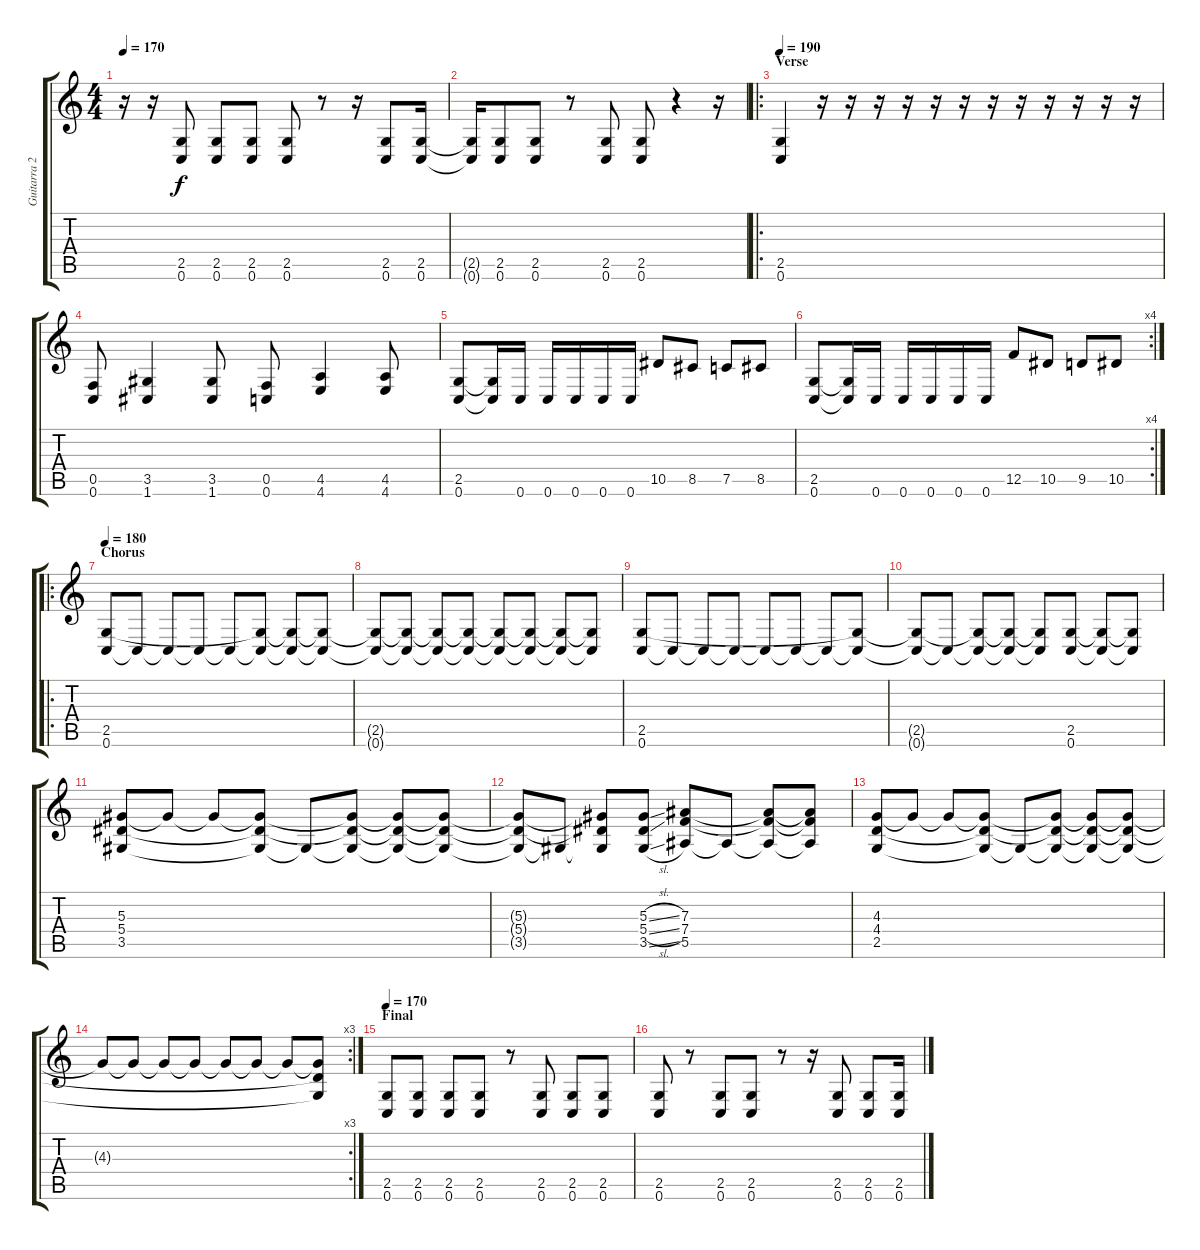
\track ("Guitarra 2" "Guitarra 2") {instrument distortionguitar}
\staff {score tabs}
\tuning (C4 G3 Eb3 Bb2 F2 C2) {hide}
\ts (4 4)
\tempo 170
\clef g2
\ks c
r.16{dy f} r.16 (2.5 0.6).8 (2.5 0.6).8 (2.5 0.6).8 (2.5 0.6).8 r.8 r.16 (2.5 0.6).8 (2.5 0.6).16 |
(2.5{t} 0.6{t}).16 (2.5 0.6).8 (2.5 0.6).8 r.8 (2.5 0.6).8 (2.5 0.6).8 r.4 r.16 |
\ro
\section ("" "Verse")
\tempo 190
(2.5 0.6).4 r.16 r.16 r.16 r.16 r.16 r.16 r.16 r.16 r.16 r.16 r.16 r.16 |
(0.5 0.6).8 (3.5 1.6).4 (3.5 1.6).8 (0.5 0.6).8 (4.5 4.6).4 (4.5 4.6).8 |
(2.5 0.6).8 (2.5{t} 0.6{t}).16 0.6.16 0.6.16 0.6.16 0.6.16 0.6.16 10.5.8 8.5.8 7.5.8 8.5.8 |
\rc 4
(2.5 0.6).8 (2.5{t} 0.6{t}).16 0.6.16 0.6.16 0.6.16 0.6.16 0.6.16 12.5.8 10.5.8 9.5.8 10.5.8 |
\ro
\section ("" "Chorus")
\tempo 180
(2.5 0.6).8{volume 10} 0.6{t}.8 0.6{t}.8 0.6{t}.8 0.6{t}.8 (2.5{t} 0.6{t}).8 (2.5{t} 0.6{t}).8 (2.5{t} 0.6{t}).8 |
(2.5{t} 0.6{t}).8 (2.5{t} 0.6{t}).8 (2.5{t} 0.6{t}).8 (2.5{t} 0.6{t}).8 (2.5{t} 0.6{t}).8 (2.5{t} 0.6{t}).8 (2.5{t} 0.6{t}).8 (2.5{t} 0.6{t}).8 |
(2.5 0.6).8 0.6{t}.8 0.6{t}.8 0.6{t}.8 0.6{t}.8 0.6{t}.8 0.6{t}.8 (2.5{t} 0.6{t}).8 |
(2.5{t} 0.6{t}).8 0.6{t}.8 (2.5{t} 0.6{t}).8 (2.5{t} 0.6{t}).8 (2.5{t} 0.6{t}).8 (2.5 0.6).8 (2.5{t} 0.6{t}).8 (2.5{t} 0.6{t}).8 |
(5.3 5.4 3.5).8 5.3{t}.8 5.3{t}.8 (5.3{t} 5.4{t} 3.5{t}).8 3.5{t}.8 (5.3{t} 5.4{t} 3.5{t}).8 (5.3{t} 5.4{t} 3.5{t}).8 (5.3{t} 5.4{t} 3.5{t}).8 |
(5.3{t} 5.4{t} 3.5{t}).8 3.5{t}.8 (5.3{t} 5.4{t} 3.5{t}).8 (5.3{sl} 5.4{sl} 3.5{sl}).8 (7.3 7.4 5.5).8 5.5{t}.8 (7.3{t} 7.4{t} 5.5{t}).8 (7.3{t} 7.4{t} 5.5{t}).8 |
(4.3 4.4 2.5).8 4.3{t}.8 4.3{t}.8 (4.3{t} 4.4{t} 2.5{t}).8 2.5{t}.8 (4.3{t} 4.4{t} 2.5{t}).8 (4.3{t} 4.4{t} 2.5{t}).8 (4.3{t} 4.4{t} 2.5{t}).8 |
\rc 3
4.3{t}.8 4.3{t}.8 4.3{t}.8 4.3{t}.8 4.3{t}.8 4.3{t}.8 4.3{t}.8 (4.3{t} 4.4{t} 2.5{t}).8 |
\section ("" "Final")
\tempo 170
(2.5 0.6).8{volume 14} (2.5 0.6).8 (2.5 0.6).8 (2.5 0.6).8 r.8 (2.5 0.6).8 (2.5 0.6).8 (2.5 0.6).8 |
(2.5 0.6).8 r.8 (2.5 0.6).8 (2.5 0.6).8 r.8 r.16 (2.5 0.6).8 (2.5 0.6).8 (2.5 0.6).16
